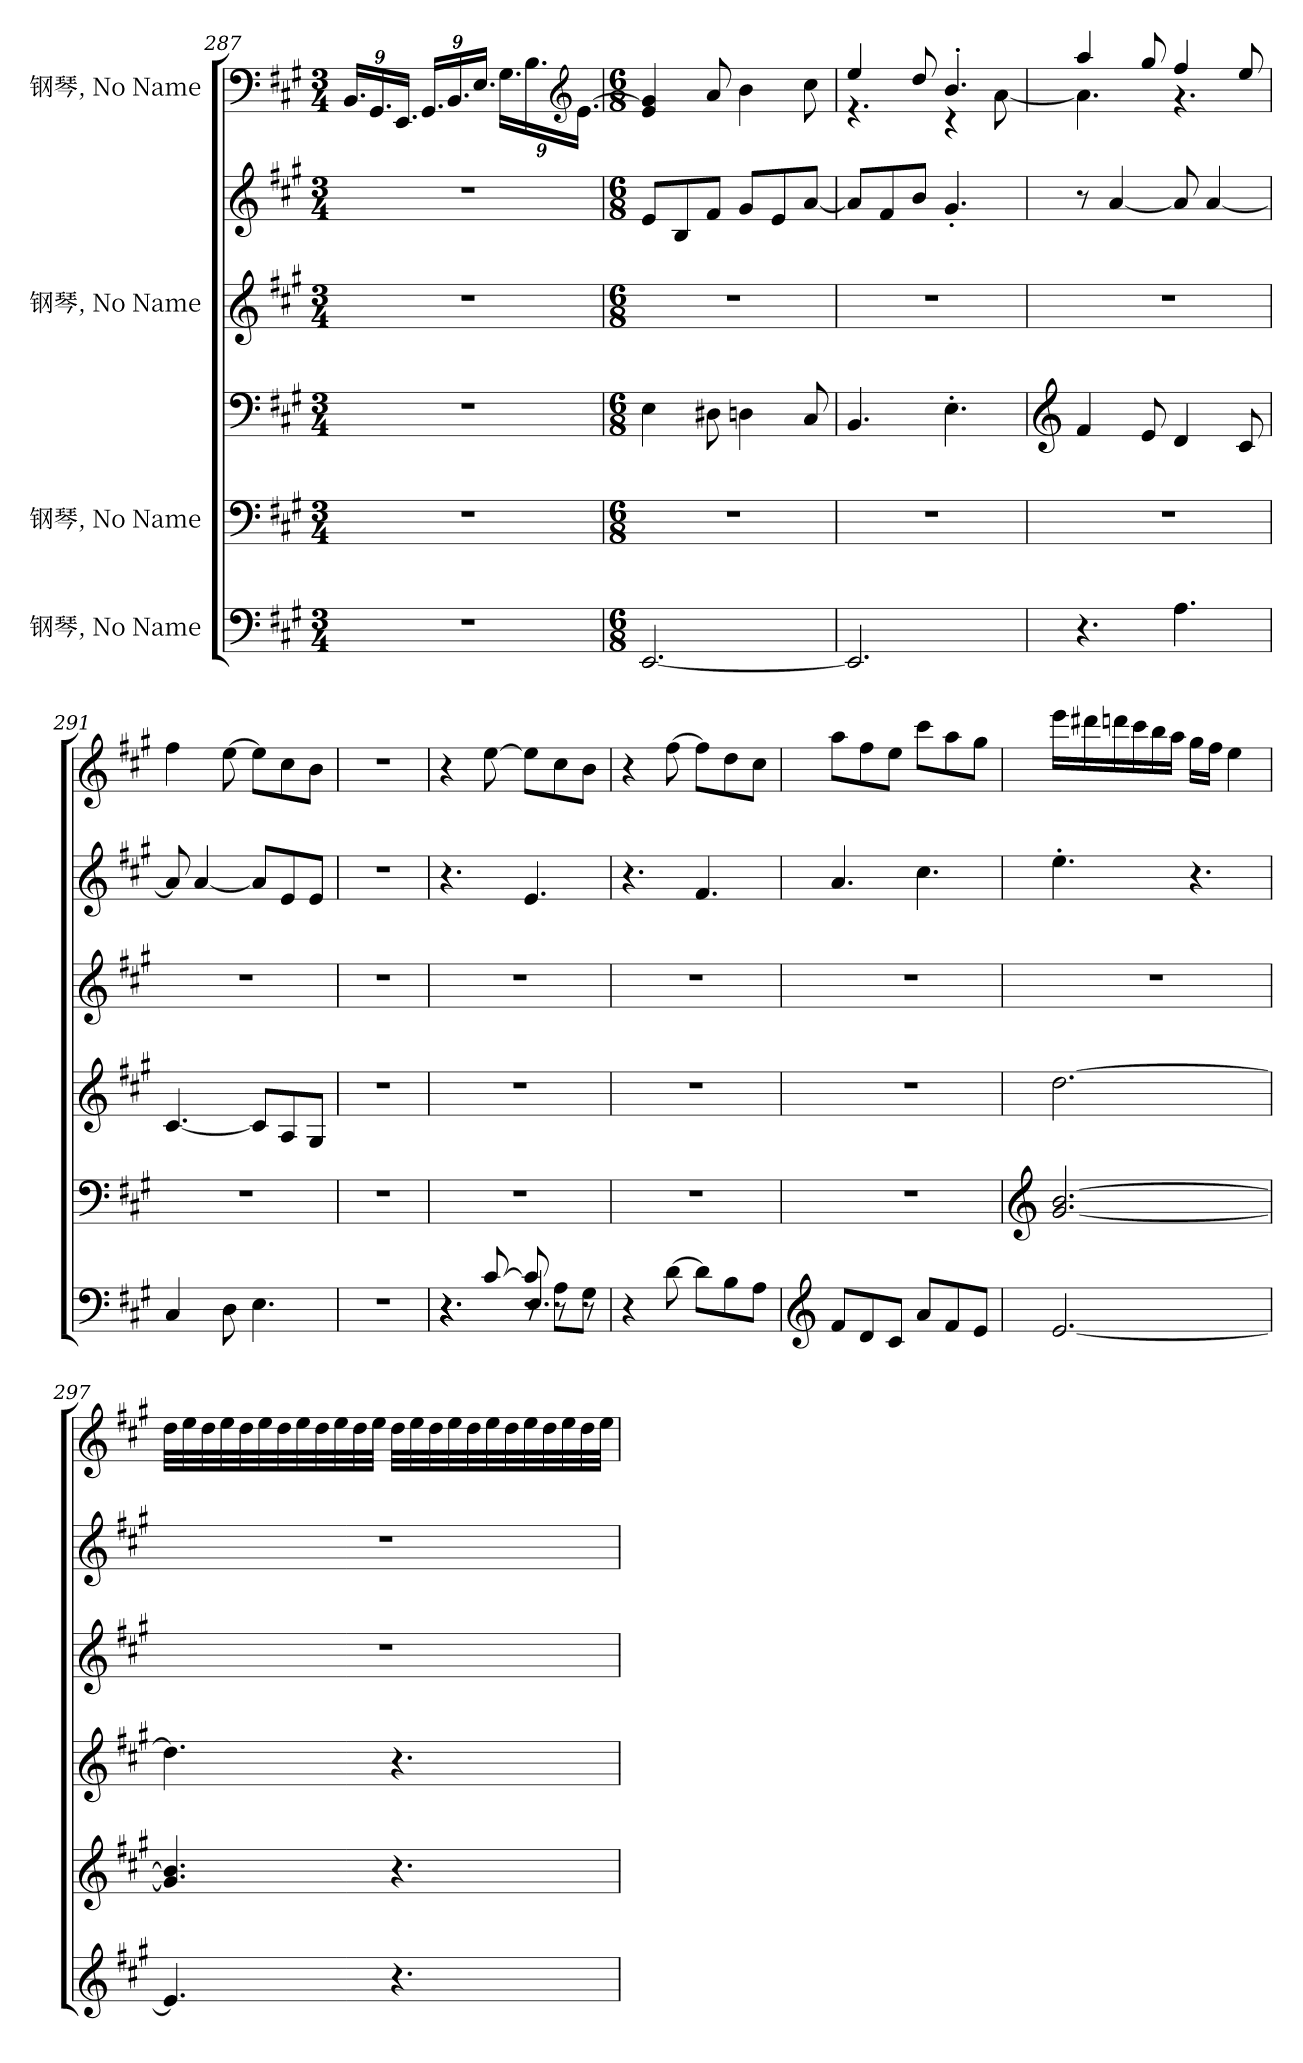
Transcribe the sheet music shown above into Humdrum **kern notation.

**kern	**kern	**kern	**kern	**kern	**kern
*part4	*part3	*part3	*part2	*part2	*part1
*staff6	*staff5	*staff4	*staff3	*staff2	*staff1
*I"钢琴, No Name	*I"钢琴, No Name	*	*I"钢琴, No Name	*	*I"钢琴, No Name
*clefF4	*clefF4	*clefF4	*clefG2	*clefG2	*clefF4
*k[f#c#g#]	*k[f#c#g#]	*k[f#c#g#]	*k[f#c#g#]	*k[f#c#g#]	*k[f#c#g#]
*M3/4	*M3/4	*M3/4	*M3/4	*M3/4	*M3/4
*MM120	*MM120	*MM120	*MM120	*MM120	*MM120
*	*	*	*	*	*Xbrackettup
=287	=287	=287	=287	=287	=287
2.r	2.r	2.r	2.r	2.r	18.BB/LL
.	.	.	.	.	18.GG#/
.	.	.	.	.	18.EE/JJ
.	.	.	.	.	18.GG#/LL
.	.	.	.	.	18.BB/
.	.	.	.	.	18.E/JJ
.	.	.	.	.	18.G#\LL
.	.	.	.	.	18.B\
*	*	*	*	*	*clefG2
.	.	.	.	.	[18.e\JJ
=288	=288	=288	=288	=288	=288
*M6/8	*M6/8	*M6/8	*M6/8	*M6/8	*M6/8
*	*	*	*	*	*MM96
[2.EE/	2.r	4E\	2.r	8e/L	4e/] 4g#/
.	.	.	.	8B/	.
.	.	8D#X\	.	8f#/J	8a/
.	.	4Dn\	.	8g#/L	4b\
.	.	.	.	8e/	.
*	*	*	*	*	*MM96
.	.	8C#/	.	[8a/J	8cc#\
!!LO:LB:g=z
=289	=289	=289	=289	=289	=289
*	*	*	*	*	*MM94
*	*	*	*	*	*^
2.EE/]	2.r	4.BB/	2.r	8a/L]	4ee/	4.r
.	.	.	.	8f#/	.	.
*	*	*	*	*	*MM80	*
.	.	.	.	8b/J	8dd/	.
*	*	*	*	*	*MM22	*
.	.	4.E'\	.	4.g#'/	4.b'/	4r
*	*	*	*	*	*MM91	*
.	.	.	.	.	.	[8a\
=290	=290	=290	=290	=290	=290	=290
*	*	*clefG2	*	*	*	*
*	*	*	*	*	*MM96	*
4.r	2.r	4f#/	2.r	8r	4aa/	4.a\]
.	.	.	.	[4a/	.	.
.	.	8e/	.	.	8gg#/	.
4.A\	.	4d/	.	8a/]	4ff#/	4.r
.	.	.	.	[4a/	.	.
.	.	8c#/	.	.	8ee/	.
*	*	*	*	*	*v	*v
=291	=291	=291	=291	=291	=291
4C#/	2.r	[4.c#/	2.r	8a/]	4ff#\
.	.	.	.	[4a/	.
8D\	.	.	.	.	[8ee\
4.E\	.	8c#/L]	.	8a/L]	8ee\L]
.	.	8A/	.	8e/	8cc#\
*	*	*	*	*	*MM42
.	.	8G#/J	.	8e/J	8b\J
=292	=292	=292	=292	=292	=292
*	*	*	*	*	*MM161
2.r	2.r	2.r	2.r	2.r	2.r
=293	=293	=293	=293	=293	=293
*^	*	*	*	*	*
*	*^	*	*	*	*	*
4r	4.r	4.r	2.r	2.r	2.r	4.r	4r
*	*	*	*	*	*	*	*MM92
[8c#/	.	.	.	.	.	.	[8ee\
8c#/]	8r	4.E/	.	.	.	4.e/	8ee\L]
8r	8A\L	.	.	.	.	.	8cc#\
*	*	*	*	*	*	*	*MM82
8r	8G#\J	.	.	.	.	.	8b\J
*v	*v	*v	*	*	*	*	*
=294	=294	=294	=294	=294	=294
*	*	*	*	*	*MM65
4r	2.r	2.r	2.r	4.r	4r
*	*	*	*	*	*MM89
[8d\	.	.	.	.	[8ff#\
8d\L]	.	.	.	4.f#/	8ff#\L]
8B\	.	.	.	.	8dd\
8A\J	.	.	.	.	8cc#\J
!!LO:PB:g=z
=295	=295	=295	=295	=295	=295
*clefG2	*	*	*	*	*
*	*	*	*	*	*MM94
8f#/L	2.r	2.r	2.r	4.a/	8aa\L
8d/	.	.	.	.	8ff#\
8c#/J	.	.	.	.	8ee\J
*	*	*	*	*	*MM116
8a/L	.	.	.	4.cc#\	8ccc#\L
8f#/	.	.	.	.	8aa\
8e/J	.	.	.	.	8gg#\J
=296	=296	=296	=296	=296	=296
*	*clefG2	*	*	*	*
*	*	*	*	*	*MM127
[2.e/	[2.g#/ [2.b/	[2.dd\	2.r	4.ee'\	16eee\LL
.	.	.	.	.	16ddd#X\
.	.	.	.	.	16dddn\
.	.	.	.	.	16ccc#\
.	.	.	.	.	16bb\
.	.	.	.	.	16aa\JJ
.	.	.	.	4.r	16gg#\LL
*	*	*	*	*	*MM127
.	.	.	.	.	16ff#\JJ
*	*	*	*	*	*MM246
.	.	.	.	.	4ee\
!!LO:LB:g=z
=297	=297	=297	=297	=297	=297
*	*	*	*	*	*MM123
4.e/]	4.g#/] 4.b/]	4.dd\]	2.r	2.r	32dd\LLL
.	.	.	.	.	32ee\
.	.	.	.	.	32dd\
.	.	.	.	.	32ee\
.	.	.	.	.	32dd\
.	.	.	.	.	32ee\
.	.	.	.	.	32dd\
.	.	.	.	.	32ee\
.	.	.	.	.	32dd\
.	.	.	.	.	32ee\
.	.	.	.	.	32dd\
.	.	.	.	.	32ee\JJJ
4.r	4.r	4.r	.	.	32dd\LLL
.	.	.	.	.	32ee\
.	.	.	.	.	32dd\
.	.	.	.	.	32ee\
.	.	.	.	.	32dd\
.	.	.	.	.	32ee\
.	.	.	.	.	32dd\
.	.	.	.	.	32ee\
.	.	.	.	.	32dd\
.	.	.	.	.	32ee\
.	.	.	.	.	32dd\
*	*	*	*	*	*MM123
.	.	.	.	.	32ee\JJJ
=	=	=	=	=	=
*-	*-	*-	*-	*-	*-
